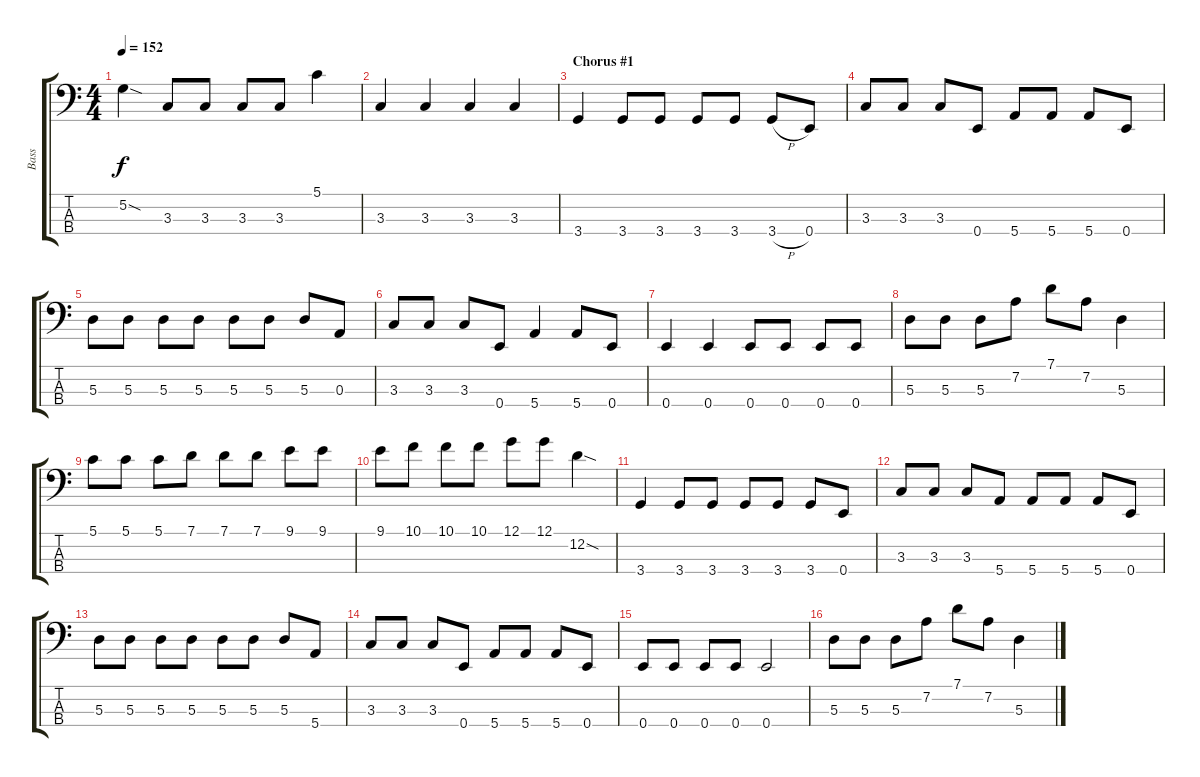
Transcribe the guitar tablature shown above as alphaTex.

\track ("Bass" "Bass") {instrument electricbassfinger}
\staff {score tabs}
\tuning (G2 D2 A1 E1) {hide}
\ts (4 4)
\tempo 152
\clef f4
\ks c
5.2{sod}.4{dy f} 3.3.8 3.3.8 3.3.8 3.3.8 5.1.4 |
3.3.4 3.3.4 3.3.4 3.3.4 |
\section ("" "Chorus #1")
3.4.4 3.4.8 3.4.8 3.4.8 3.4.8 3.4{h}.8 0.4.8 |
3.3.8 3.3.8 3.3.8 0.4.8 5.4.8 5.4.8 5.4.8 0.4.8 |
5.3.8 5.3.8 5.3.8 5.3.8 5.3.8 5.3.8 5.3.8 0.3.8 |
3.3.8 3.3.8 3.3.8 0.4.8 5.4.4 5.4.8 0.4.8 |
0.4.4 0.4.4 0.4.8 0.4.8 0.4.8 0.4.8 |
5.3.8 5.3.8 5.3.8 7.2.8 7.1.8 7.2.8 5.3.4 |
5.1.8 5.1.8 5.1.8 7.1.8 7.1.8 7.1.8 9.1.8 9.1.8 |
9.1.8 10.1.8 10.1.8 10.1.8 12.1.8 12.1.8 12.2{sod}.4 |
3.4.4 3.4.8 3.4.8 3.4.8 3.4.8 3.4.8 0.4.8 |
3.3.8 3.3.8 3.3.8 5.4.8 5.4.8 5.4.8 5.4.8 0.4.8 |
5.3.8 5.3.8 5.3.8 5.3.8 5.3.8 5.3.8 5.3.8 5.4.8 |
3.3.8 3.3.8 3.3.8 0.4.8 5.4.8 5.4.8 5.4.8 0.4.8 |
0.4.8 0.4.8 0.4.8 0.4.8 0.4.2 |
5.3.8 5.3.8 5.3.8 7.2.8 7.1.8 7.2.8 5.3.4
